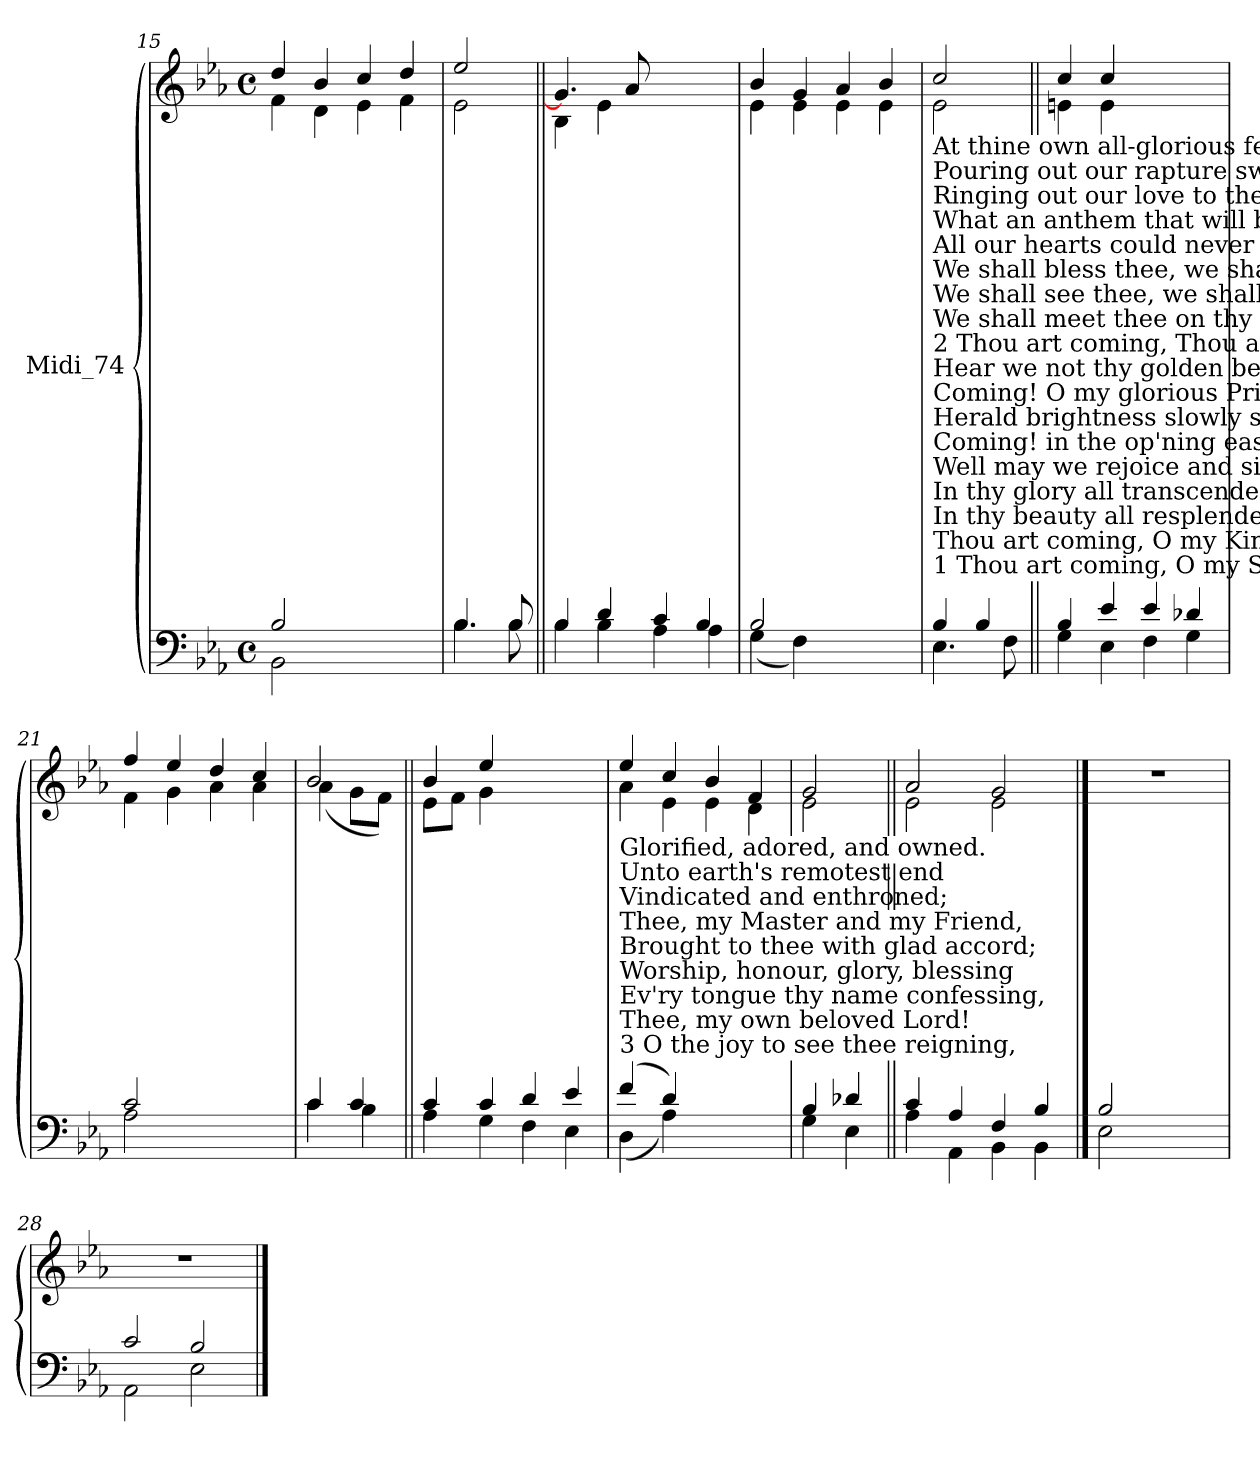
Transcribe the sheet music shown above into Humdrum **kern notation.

**kern	**kern
*part2	*part1
*staff2	*staff1
*I"Midi_74	*I"Midi_74
*clefF4	*clefG2
*k[b-e-a-]	*k[b-e-a-]
*E-:	*E-:
*M4/4	*M4/4
*met(c)	*met(c)
=15	=15
*^	*^
2B-/	2BB-\	4dd/	4f\
.	.	4b-/	4d\
2ryy	2ryy	4cc/	4e-\
.	.	4dd/	4f\
=16	=16	=16	=16
4.B-/	4.B-\	2ee-/	2e-\
8B-/	8B-\	.	.
!!LO:LB:g=z	!!
=17||	=17||	=17||	=17||
4B-/	4B-\	4.g/]	4B-\
4d/	4B-\	.	4e-\
.	.	8a-/	.
4c/	4A-i\	2ryy	2ryy
4B-/	4A-\	.	.
=18	=18	=18	=18
2B-/	(<4G\	4b-/	4e-\
.	4F\)	4g/	4e-\
2ryy	2ryy	4a-/	4e-\
.	.	4b-/	4e-\
!!LO:PB:g=z	!!
=19	=19	=19	=19
!LO:TX:a:t=1 Thou art coming, O my Saviour,	!	!	!
!LO:TX:a:t=Thou art coming, O my King,	!	!	!
!LO:TX:a:t=In thy beauty all resplendent,	!	!	!
!LO:TX:a:t=In thy glory all transcendent;	!	!	!
!LO:TX:a:t=Well may we rejoice and sing&colon;	!	!	!
!LO:TX:a:t=Coming! in the op'ning east	!	!	!
!LO:TX:a:t=Herald brightness slowly swells&colon;	!	!	!
!LO:TX:a:t=Coming! O my glorious Priest,	!	!	!
!LO:TX:a:t=Hear we not thy golden bells?	!	!	!
!LO:TX:a:t=2 Thou art coming, Thou art coming&colon;	!	!	!
!LO:TX:a:t=We shall meet thee on thy way,	!	!	!
!LO:TX:a:t=We shall see thee, we shall know thee,	!	!	!
!LO:TX:a:t=We shall bless thee, we shall show thee	!	!	!
!LO:TX:a:t=All our hearts could never say&colon;	!	!	!
!LO:TX:a:t=What an anthem that will be,	!	!	!
!LO:TX:a:t=Ringing out our love to thee,	!	!	!
!LO:TX:a:t=Pouring out our rapture sweet	!	!	!
!LO:TX:a:t=At thine own all-glorious feet.	!	!	!
4B-/	4.E-\	2cc/	2e-\
4B-/	.	.	.
.	8F\	.	.
=20||	=20||	=20||	=20||
4B-/	4G\	4cc/	4en\
4e-/	4E-\	4cc/	4e\
4e-/	4F\	2ryy	2ryy
4d-X/	4G\	.	.
=21	=21	=21	=21
2c/	2A-\	4ff/	4f\
.	.	4ee-/	4g\
2ryy	2ryy	4dd/	4a-\
.	.	4cc/	4a-\
=22	=22	=22	=22
4c/	4c\	2b-/	(<4a-\
4c/	4B-\	.	8g\L
.	.	.	8f\J)
=23||	=23||	=23||	=23||
4c/	4A-\	4b-/	8e-\L
.	.	.	8f\J
4c/	4G\	4ee-/	4g\
4d/	4F\	2ryy	2ryy
4e-/	4E-\	.	.
=24	=24	=24	=24
!LO:TX:a:t=3 O the joy to see thee reigning,	!	!	!
!LO:TX:a:t=Thee, my own beloved Lord!	!	!	!
!LO:TX:a:t=Ev'ry tongue thy name confessing,	!	!	!
!LO:TX:a:t=Worship, honour, glory, blessing	!	!	!
!LO:TX:a:t=Brought to thee with glad accord;	!	!	!
!LO:TX:a:t=Thee, my Master and my Friend,	!	!	!
!LO:TX:a:t=Vindicated and enthroned;	!	!	!
!LO:TX:a:t=Unto earth's remotest end	!	!	!
!LO:TX:a:t=Glorified, adored, and owned.	!	!	!
(>4f/	(<4D\	4ee-/	4a-\
4d/)	4A-\)	4cc/	4e-\
2ryy	2ryy	4b-/	4e-\
.	.	4f/	4d\
=25	=25	=25	=25
4B-/	4G\	2g/	2e-\
4d-X/	4E-\	.	.
=26||	=26||	=26||	=26||
4c/	4A-\	2a-/	2e-\
4A-/	4AA-\	.	.
4F/	4BB-\	2g/	2e-\
4B-/	4BB-\	.	.
*	*	*v	*v
==27	==27	==27
2B-/	2E-\	1r
2ryy	2ryy	.
=28	=28	=28
2c/	2AA-\	1r
2B-/	2E-\	.
*v	*v	*
==	==
*-	*-
